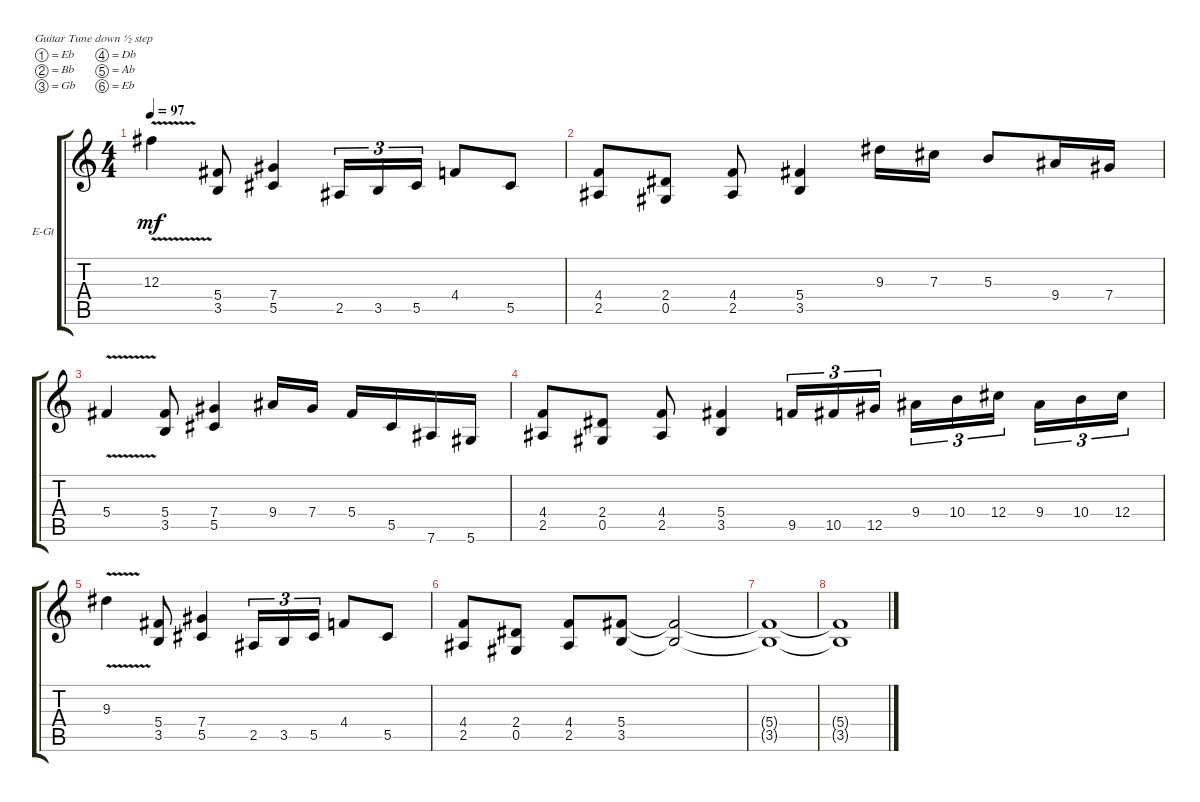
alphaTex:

\bracketExtendMode groupsimilarinstruments
\firstSystemTrackNameOrientation horizontal
\otherSystemsTrackNameOrientation horizontal
\track ("Paul Gilbert" "E-Gt") {instrument distortionguitar}
\staff {score tabs}
\tuning (Eb4 Bb3 Gb3 Db3 Ab2 Eb2)
\ts (4 4)
\tempo 97
\clef g2
\ks c
12.3{v}.4{dy mf} (5.4 3.5).8 (7.4 5.5).4 2.5.16{tu (3 2)} 3.5.16{tu (3 2)} 5.5.16{tu (3 2)} 4.4.8 5.5.8 |
(4.4 2.5).8 (2.4 0.5).8 (4.4 2.5).8 (5.4 3.5).4 9.3.16 7.3.16 5.3.8 9.4.16 7.4.16 |
5.4{v}.4 (5.4 3.5).8 (7.4 5.5).4 9.4.16 7.4.16 5.4.16 5.5.16 7.6.16 5.6.16 |
(4.4 2.5).8 (2.4 0.5).8 (4.4 2.5).8 (5.4 3.5).4 9.5.16{tu (3 2)} 10.5.16{tu (3 2)} 12.5.16{tu (3 2)} 9.4.16{tu (3 2)} 10.4.16{tu (3 2)} 12.4.16{tu (3 2)} 9.4.16{tu (3 2)} 10.4.16{tu (3 2)} 12.4.16{tu (3 2)} |
9.3{v}.4 (5.4 3.5).8 (7.4 5.5).4 2.5.16{tu (3 2)} 3.5.16{tu (3 2)} 5.5.16{tu (3 2)} 4.4.8 5.5.8 |
(4.4 2.5).8 (2.4 0.5).8 (4.4 2.5).8 (5.4 3.5).8 (5.4{t} 3.5{t}).2 |
(5.4{t} 3.5{t}).1 |
(5.4{t} 3.5{t}).1
